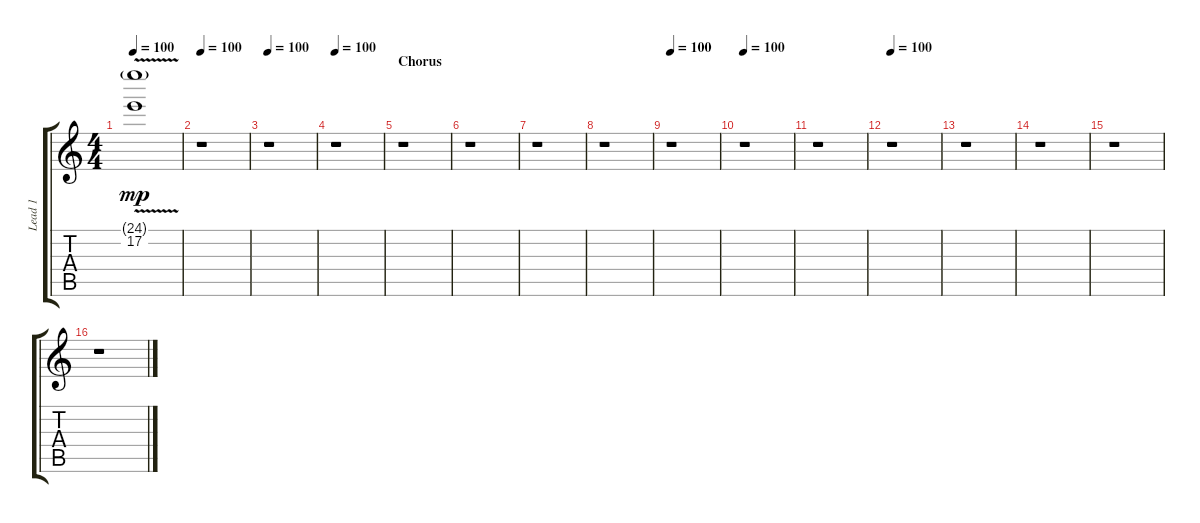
\track ("Lead 1" "Lead 1") {instrument overdrivenguitar}
\staff {score tabs}
\tuning (E4 B3 G3 D3 A2 E2) {hide}
\ts (4 4)
\section ("" "")
\tempo 100
\clef g2
\ks c
(24.1{g} 17.2{v}).1{dy mp} |
\tempo 100
r.1 |
\tempo 100
r.1 |
\tempo 100
r.1 |
\section ("" "Chorus")
r.1 |
r.1 |
r.1 |
r.1 |
\section ("" "")
\tempo 100
r.1 |
\tempo 100
r.1 |
r.1 |
\tempo 100
r.1 |
\section ("" "")
r.1 |
r.1 |
r.1 |
r.1
